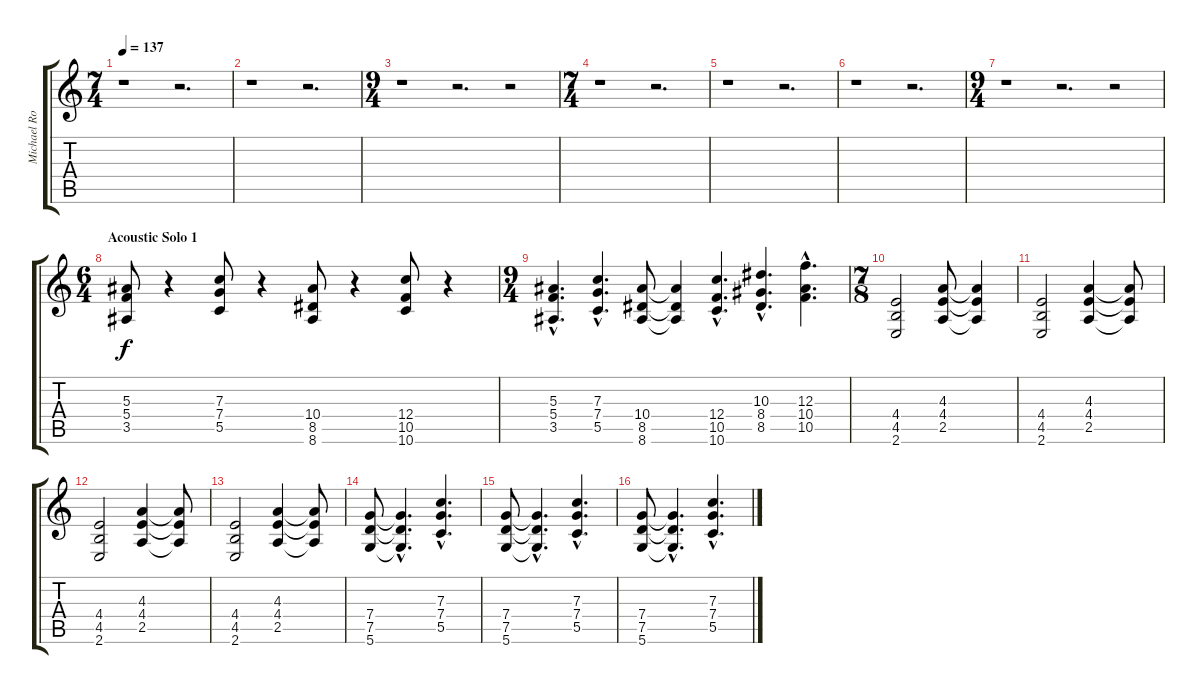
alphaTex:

\track ("Michael Romeo Lead" "Michael Ro") {instrument overdrivenguitar}
\staff {score tabs}
\tuning (D4 A3 F3 C3 G2 D2) {hide}
\ts (7 4)
\tempo 137
\clef g2
\ks c
r.1{dy f} r.2{d} |
r.1 r.2{d} |
\ts (9 4)
r.1 r.2{d} r.2 |
\ts (7 4)
r.1 r.2{d} |
r.1 r.2{d} |
r.1 r.2{d} |
\ts (9 4)
r.1 r.2{d} r.2 |
\ts (6 4)
\section ("" "Acoustic Solo 1")
(5.3 5.4 3.5).8 r.4 (7.3 7.4 5.5).8 r.4 (10.4 8.5 8.6).8 r.4 (12.4 10.5 10.6).8 r.4 |
\ts (9 4)
(5.3{hac} 5.4{hac} 3.5{hac}).4{d} (7.3{hac} 7.4{hac} 5.5{hac}).4{d} (10.4 8.5 8.6).8 (10.4{t} 8.5{t} 8.6{t}).4 (12.4{hac} 10.5{hac} 10.6{hac}).4{d} (10.3{hac} 8.4{hac} 8.5{hac}).4{d} (12.3{hac} 10.4{hac} 10.5{hac}).4{d} |
\ts (7 8)
(4.4 4.5 2.6).2 (4.3 4.4 2.5).8 (4.3{t} 4.4{t} 2.5{t}).4 |
(4.4 4.5 2.6).2 (4.3 4.4 2.5).4 (4.3{t} 4.4{t} 2.5{t}).8 |
(4.4 4.5 2.6).2 (4.3 4.4 2.5).4 (4.3{t} 4.4{t} 2.5{t}).8 |
(4.4 4.5 2.6).2 (4.3 4.4 2.5).4 (4.3{t} 4.4{t} 2.5{t}).8 |
(7.4 7.5 5.6).8 (7.4{hac t} 7.5{hac t} 5.6{hac t}).4{d} (7.3{hac} 7.4{hac} 5.5{hac}).4{d} |
(7.4 7.5 5.6).8 (7.4{hac t} 7.5{hac t} 5.6{hac t}).4{d} (7.3{hac} 7.4{hac} 5.5{hac}).4{d} |
(7.4 7.5 5.6).8 (7.4{hac t} 7.5{hac t} 5.6{hac t}).4{d} (7.3{hac} 7.4{hac} 5.5{hac}).4{d}
